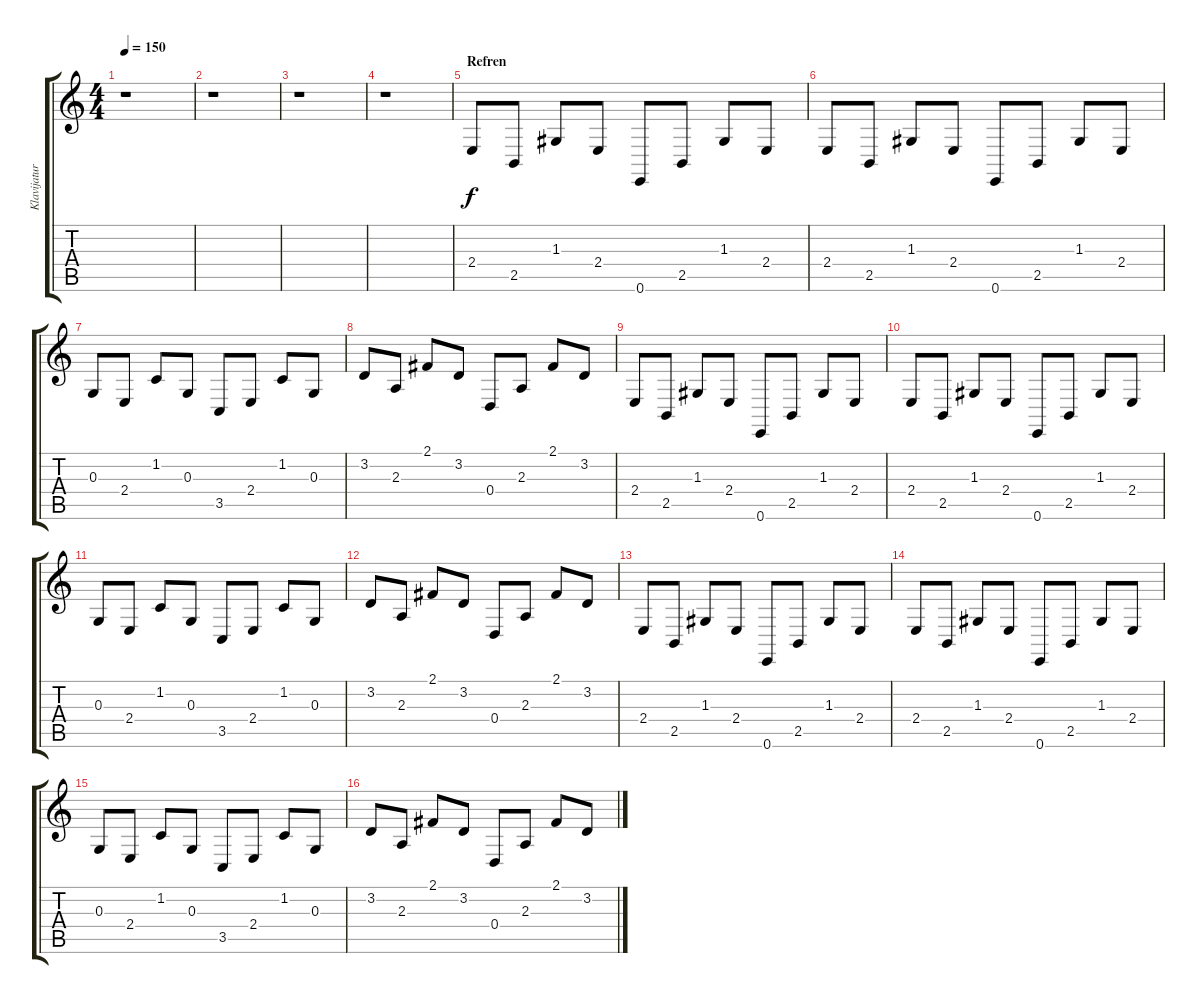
\track ("Klavijature" "Klavijatur") {instrument orchestralharp}
\staff {score tabs}
\tuning (E4 B3 G3 D3 A2 E2) {hide}
\ts (4 4)
\tempo 150
\clef g2
\ks c
r.1{dy f} |
r.1 |
r.1 |
r.1 |
\section ("" "Refren")
2.4.8 2.5.8 1.3.8 2.4.8 0.6.8 2.5.8 1.3.8 2.4.8 |
2.4.8 2.5.8 1.3.8 2.4.8 0.6.8 2.5.8 1.3.8 2.4.8 |
0.3.8 2.4.8 1.2.8 0.3.8 3.5.8 2.4.8 1.2.8 0.3.8 |
3.2.8 2.3.8 2.1.8 3.2.8 0.4.8 2.3.8 2.1.8 3.2.8 |
2.4.8 2.5.8 1.3.8 2.4.8 0.6.8 2.5.8 1.3.8 2.4.8 |
2.4.8 2.5.8 1.3.8 2.4.8 0.6.8 2.5.8 1.3.8 2.4.8 |
0.3.8 2.4.8 1.2.8 0.3.8 3.5.8 2.4.8 1.2.8 0.3.8 |
3.2.8 2.3.8 2.1.8 3.2.8 0.4.8 2.3.8 2.1.8 3.2.8 |
2.4.8 2.5.8 1.3.8 2.4.8 0.6.8 2.5.8 1.3.8 2.4.8 |
2.4.8 2.5.8 1.3.8 2.4.8 0.6.8 2.5.8 1.3.8 2.4.8 |
0.3.8 2.4.8 1.2.8 0.3.8 3.5.8 2.4.8 1.2.8 0.3.8 |
3.2.8 2.3.8 2.1.8 3.2.8 0.4.8 2.3.8 2.1.8 3.2.8
